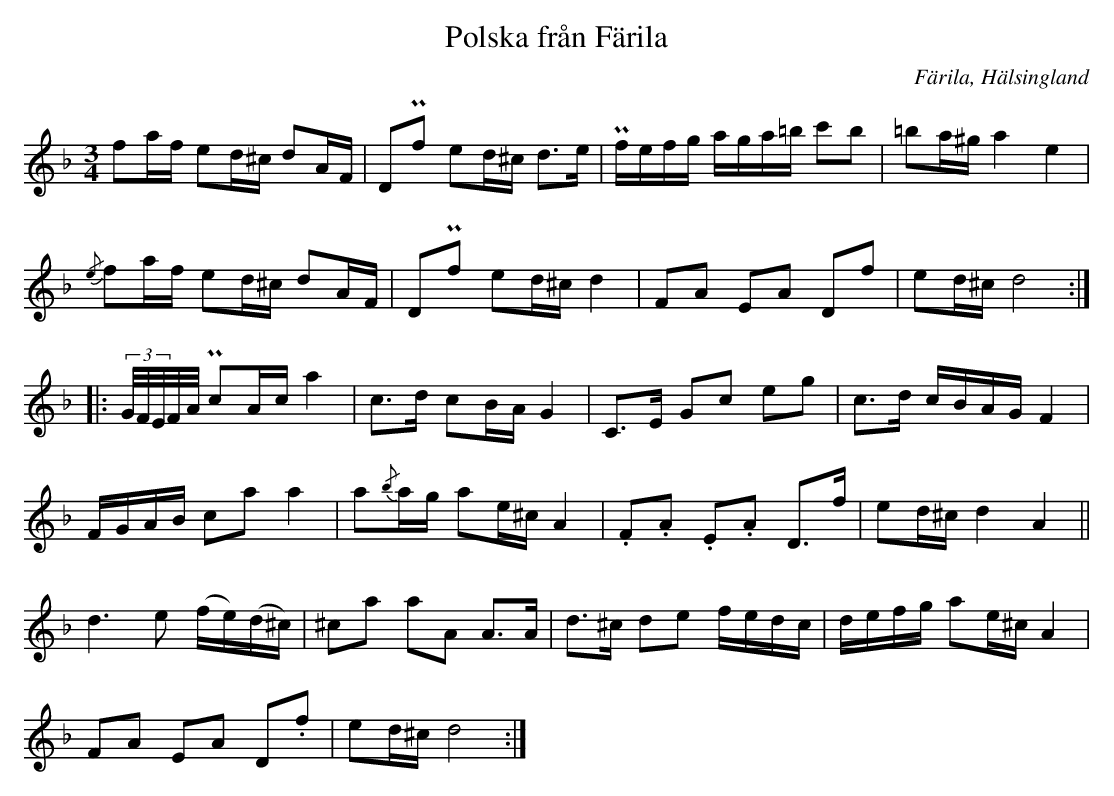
X:1
T: Polska från Färila
O: Färila, Hälsingland
M: 3/4
L: 1/16
K: Dm
f2af e2d^c d2AF | D2Pf2 e2d^c d2>e2 | Pfefg aga=b c'2b2 | =b2a^g a4 e4 |
{/e}f2af e2d^c d2AF | D2Pf2 e2d^c d4 | F2A2 E2A2 D2f2 | e2d^c d8 ::
(3G/F/E/F/A/ Pc2Ac a4 | c2>d2 c2BA G4 | C2>E2 G2c2 e2g2 | c2>d2 cBAG F4 |
FGAB c2a2 a4 | a2{/b}ag a2e^c A4 | .F2.A2 .E2.A2 D2>f2 | e2d^c d4 A4 ||
d6e2 (fe)(d^c) | ^c2a2 a2A2 A2>A2 | d2>^c2 d2e2 fedc | defg a2e^c A4 |
F2A2 E2A2 D2.f2 | e2d^c d8 :|
